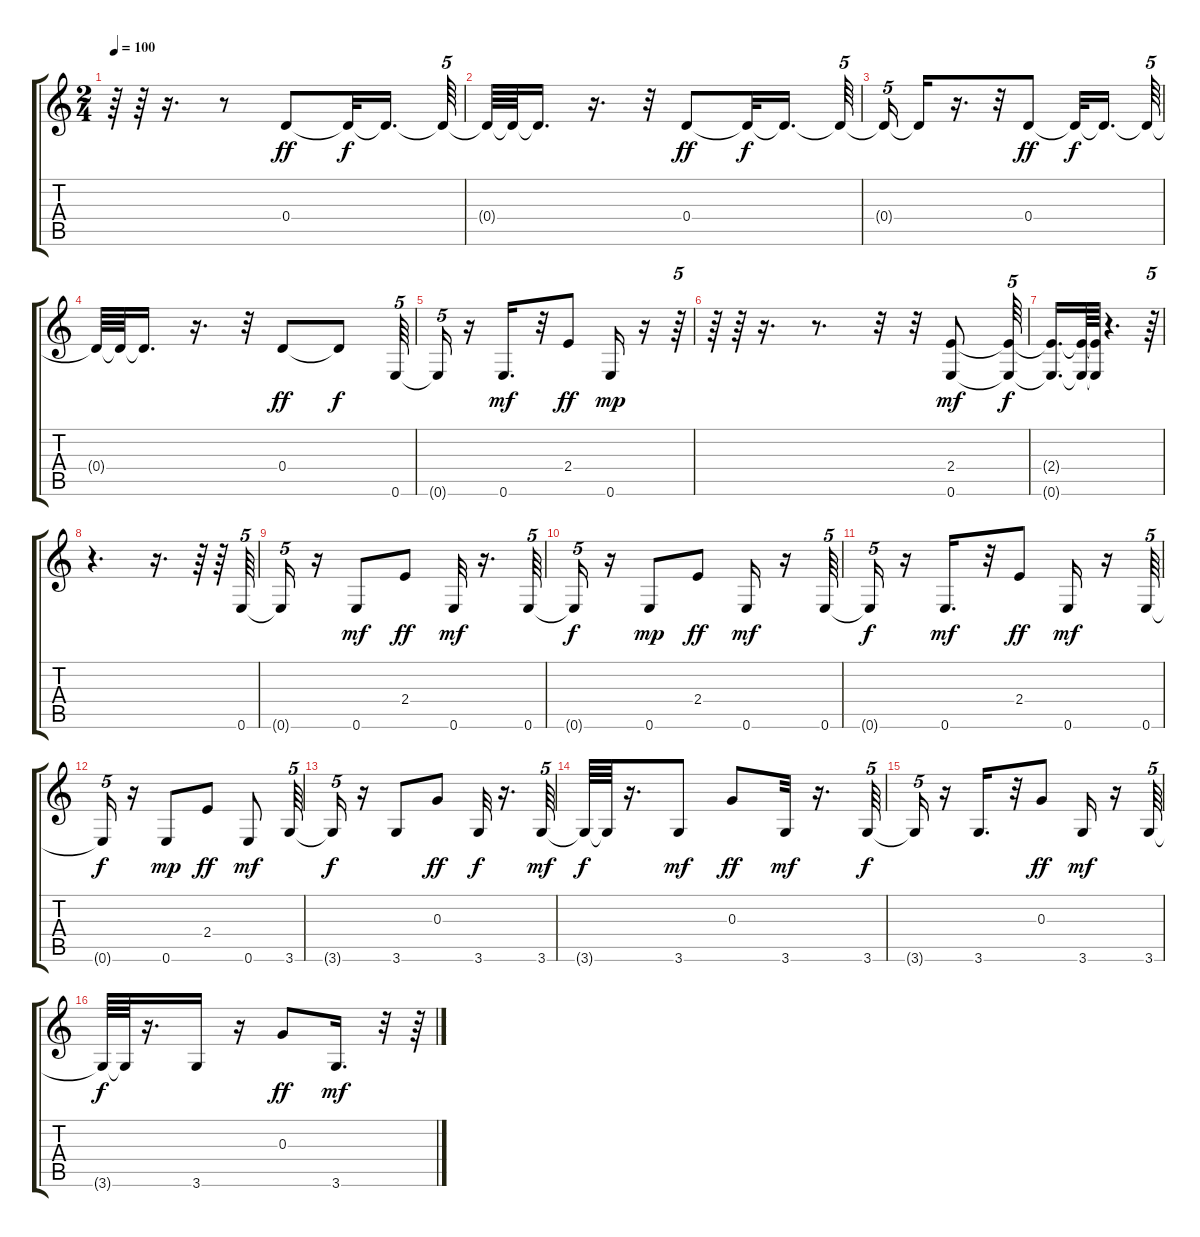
\track "" {instrument electricbasspick}
\staff {score tabs}
\tuning (E4 B3 G3 D3 A2 E2) {hide}
\ts (2 4)
\tempo 100
\clef g2
\ks c
r.64{dy mf} r.64 r.16{d} r.8 0.4.8{dy ff} 0.4{t}.32{dy f} 0.4{t}.16{d} 0.4{t}.64{tu (5 4)} |
0.4{t}.64 0.4{t}.64 0.4{t}.16{d} r.16{d} r.32 0.4.8{dy ff} 0.4{t}.32{dy f} 0.4{t}.16{d} 0.4{t}.64{tu (5 4)} |
0.4{t}.16{tu (5 4)} 0.4{t}.16 r.16{d} r.32 0.4.8{dy ff} 0.4{t}.32{dy f} 0.4{t}.16{d beam splitsecondary} 0.4{t}.64{tu (5 4)} |
0.4{t}.64 0.4{t}.64 0.4{t}.16{d} r.16{d} r.32 0.4.8{dy ff} 0.4{t}.8{dy f} 0.6.64{tu (5 4)} |
0.6{t}.16{tu (5 4)} r.16 0.6.16{d dy mf} r.32 2.4.8{dy ff} 0.6.16{dy mp} r.16 r.64{tu (5 4)} |
r.64 r.64 r.16{d} r.8{d} r.32 r.32 (2.4 0.6).8{dy mf} (2.4{t} 0.6{t}).64{tu (5 4) dy f} |
(2.4{t} 0.6{t}).16{d} (2.4{t} 0.6{t}).64 (2.4{t} 0.6{t}).64 r.4{d} r.64{tu (5 4)} |
r.4{d} r.16{d} r.64 r.64 0.6.64{tu (5 4)} |
0.6{t}.16{tu (5 4)} r.16 0.6.8{dy mf} 2.4.8{dy ff} 0.6.32{dy mf} r.16{d} 0.6.64{tu (5 4)} |
0.6{t}.16{tu (5 4) dy f} r.16 0.6.8{dy mp} 2.4.8{dy ff} 0.6.16{dy mf} r.16 0.6.64{tu (5 4)} |
0.6{t}.16{tu (5 4) dy f} r.16 0.6.16{d dy mf} r.32 2.4.8{dy ff} 0.6.16{dy mf} r.16 0.6.64{tu (5 4)} |
0.6{t}.16{tu (5 4) dy f} r.16 0.6.8{dy mp} 2.4.8{dy ff} 0.6.8{dy mf} 3.6.64{tu (5 4)} |
3.6{t}.16{tu (5 4) dy f} r.16 3.6.8 0.3.8{dy ff} 3.6.32{dy f} r.16{d} 3.6.64{tu (5 4) dy mf} |
3.6{t}.64{dy f} 3.6{t}.64 r.16{d} 3.6.8{dy mf} 0.3.8{dy ff} 3.6.32{dy mf} r.16{d} 3.6.64{tu (5 4) dy f} |
3.6{t}.16{tu (5 4)} r.16 3.6.16{d} r.32 0.3.8{dy ff} 3.6.16{dy mf} r.16 3.6.64{tu (5 4)} |
3.6{t}.64{dy f} 3.6{t}.64 r.16{d} 3.6.16 r.16 0.3.8{dy ff} 3.6.16{d dy mf} r.32 r.64{tu (5 4)}
